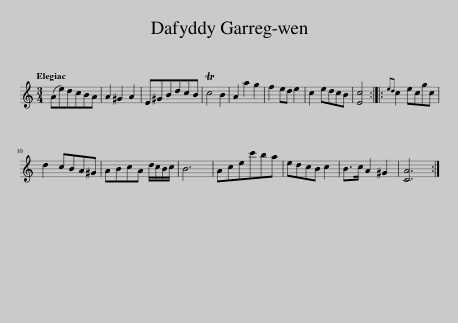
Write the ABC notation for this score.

X:1
L:1/8
Q:1/4=120
M:3/4
I:linebreak $
K:C
V:1 treble
V:1
 (Ae)dcBA | A2 ^G2 A2 | E^GBdcB | Tc4 B2 | A2 a2 g2 | %5
 f2 ed e2 | c2 edcB | [Ec]4 ::{ed} c2 ecgc |$ d2 cBA^G | %10
 ABcA d/c/B/c/ | B6 | Acec'ba | edcB c2 | B>c A2 ^G2 | %15
 [CA]6 :| %16
